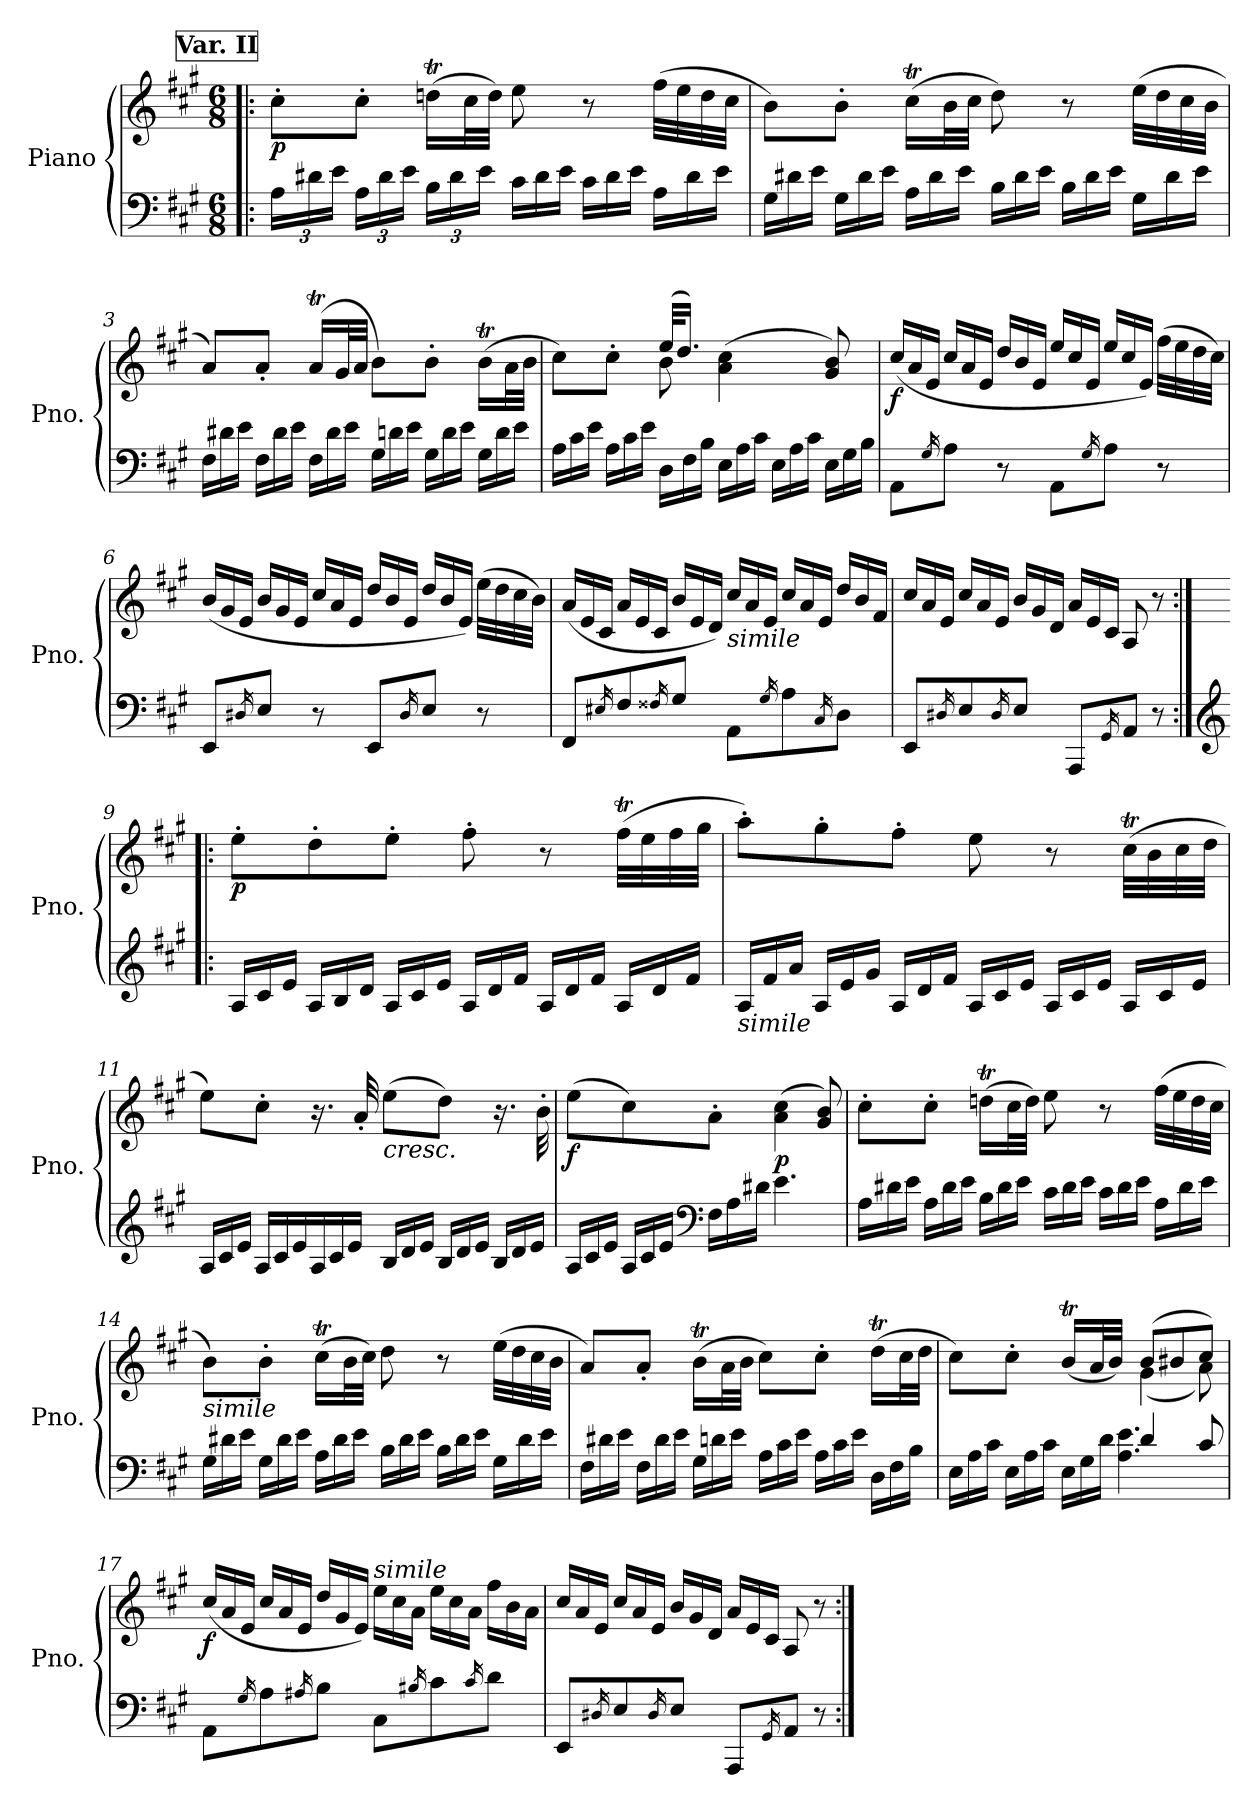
**kern	**kern	**dynam
*part1	*part1	*part1
*staff2	*staff1	*staff1/2
*I"Piano	*	*
*I'Pno.	*	*
*clefF4	*clefG2	*
*k[f#c#g#]	*k[f#c#g#]	*
*M6/8	*M6/8	*
*Xbrackettup	*	*
!!LO:REH:place=s1:a:B:fs=14:t=Var. II
=1!|:	=1!|:	=1!|:
!	!	!LO:DY:b
24A\LL	8cc#'\L	p
24d#X\	.	.
24e\JJ	.	.
24A\LL	8cc#'\J	.
24d#\	.	.
24e\JJ	.	.
24B\LL	(>16ddnT\LL	.
24d#\	.	.
.	32cc#\L	.
24e\JJ	.	.
.	32dd\JJJ)	.
*Xtuplet	*	*
24c#\LL	8ee\	.
24d#\	.	.
24e\JJ	.	.
24c#\LL	8r	.
24d#\	.	.
24e\JJ	.	.
24A\LL	(>32ff#\LLL	.
.	32ee\	.
24d#\	.	.
.	32dd\	.
24e\JJ	.	.
.	32cc#\JJJ	.
=2	=2	=2
24G#\LL	8b\L)	.
24d#X\	.	.
24e\JJ	.	.
24G#\LL	8b'\J	.
24d#\	.	.
24e\JJ	.	.
24A\LL	(>16cc#t\LL	.
24d#\	.	.
.	32b\L	.
24e\JJ	.	.
.	32cc#\JJJ	.
24B\LL	8dd\)	.
24d#\	.	.
24e\JJ	.	.
24B\LL	8r	.
24d#\	.	.
24e\JJ	.	.
24G#\LL	(>32ee\LLL	.
.	32dd\	.
24d#\	.	.
.	32cc#\	.
24e\JJ	.	.
.	32b\JJJ	.
=3	=3	=3
24F#\LL	8a/L)	.
24d#X\	.	.
24e\JJ	.	.
24F#\LL	8a'/J	.
24d#\	.	.
24e\JJ	.	.
24F#\LL	(>16aT/LL	.
24d#\	.	.
.	32g#/L	.
24e\JJ	.	.
.	32a/JJJ	.
24G#\LL	8b\L)	.
24dn\	.	.
24e\JJ	.	.
24G#\LL	8b'\J	.
24d\	.	.
24e\JJ	.	.
24G#\LL	(>16bT\LL	.
24d\	.	.
.	32a\L	.
24e\JJ	.	.
.	32b\JJJ	.
=4	=4	=4
*	*^	*
24A\LL	8cc#\L)	4ryy	.
24c#\	.	.	.
24e\JJ	.	.	.
24A\LL	8cc#'\J	.	.
24c#\	.	.	.
24e\JJ	.	.	.
24D\LL	(>32ee/KLL	8b\	.
.	16.dd/JJ)	.	.
24F#\	.	.	.
24B\JJ	.	.	.
24E\LL	(>4a\ 4cc#\	4.ryy	.
24A\	.	.	.
24c#\JJ	.	.	.
24E\LL	.	.	.
24A\	.	.	.
24c#\JJ	.	.	.
24E\LL	8g#/ 8b/)	.	.
24G#\	.	.	.
24B\JJ	.	.	.
*	*v	*v	*
=5	=5	=5
*	*Xtuplet	*
!	!	!LO:DY:b
8AA\L	(<24cc#/LL	f
.	24a/	.
.	24e/JJ	.
16qG#/	.	.
8A\J	24cc#/LL	.
.	24a/	.
.	24e/JJ	.
8r	24dd/LL	.
.	24b/	.
.	24e/JJ	.
8AA\L	24ee/LL	.
.	24cc#/	.
.	24e/JJ	.
16qG#/	.	.
8A\J	24ee/LL	.
.	24cc#/	.
.	24e/JJ)	.
8r	(>32ff#\LLL	.
.	32ee\	.
.	32dd\	.
.	32cc#\JJJ)	.
=6	=6	=6
8EE/L	(<24b/LL	.
.	24g#/	.
.	24e/JJ	.
16qD#X/	.	.
8E/J	24b/LL	.
.	24g#/	.
.	24e/JJ	.
8r	24cc#/LL	.
.	24a/	.
.	24e/JJ	.
8EE/L	24dd/LL	.
.	24b/	.
.	24e/JJ	.
16qD#/	.	.
8E/J	24dd/LL	.
.	24b/	.
.	24e/JJ)	.
8r	(>32ee\LLL	.
.	32dd\	.
.	32cc#\	.
.	32b\JJJ)	.
=7	=7	=7
8FF#/L	(<24a/LL	.
.	24e/	.
.	24c#/JJ	.
16qE#X/	.	.
8F#/	24a/LL	.
.	24e/	.
.	24c#/JJ	.
16qF##X/	.	.
8G#/J	24b/LL	.
.	24e/	.
.	24d/JJ)	.
!	!LO:TX:b:i:t=simile	!
8AA\L	24cc#/LL	.
.	24a/	.
.	24e/JJ	.
16qG#/	.	.
8A\	24cc#/LL	.
.	24a/	.
.	24e/JJ	.
16qC#/	.	.
8D\J	24dd/LL	.
.	24b/	.
.	24f#/JJ	.
=8	=8	=8
8EE/L	24cc#/LL	.
.	24a/	.
.	24e/JJ	.
16qD#X/	.	.
8E/	24cc#/LL	.
.	24a/	.
.	24e/JJ	.
16qD#/	.	.
8E/J	24b/LL	.
.	24g#/	.
.	24d/JJ	.
8AAA/L	24a/LL	.
.	24e/	.
.	24c#/JJ	.
16qGG#/	.	.
8AA/J	8A/	.
8r	8r	.
=9:|!|:	=9:|!|:	=9:|!|:
*clefG2	*	*
!	!	!LO:DY:b
24A/LL	8ee'\L	p
24c#/	.	.
24e/JJ	.	.
24A/LL	8dd'\	.
24B/	.	.
24d/JJ	.	.
24A/LL	8ee'\J	.
24c#/	.	.
24e/JJ	.	.
24A/LL	8ff#'\	.
24d/	.	.
24f#/JJ	.	.
24A/LL	8r	.
24d/	.	.
24f#/JJ	.	.
24A/LL	(>32ff#T\LLL	.
.	32ee\	.
24d/	.	.
.	32ff#\	.
24f#/JJ	.	.
.	32gg#\JJJ	.
=10	=10	=10
!LO:TX:b:i:t=simile	!	!
24A/LL	8aa'\L)	.
24f#/	.	.
24a/JJ	.	.
24A/LL	8gg#'\	.
24e/	.	.
24g#/JJ	.	.
24A/LL	8ff#'\J	.
24d/	.	.
24f#/JJ	.	.
24A/LL	8ee\	.
24c#/	.	.
24e/JJ	.	.
24A/LL	8r	.
24c#/	.	.
24e/JJ	.	.
24A/LL	(>32cc#t\LLL	.
.	32b\	.
24c#/	.	.
.	32cc#\	.
24e/JJ	.	.
.	32dd\JJJ	.
=11	=11	=11
24A/LL	8ee\L)	.
24c#/	.	.
24e/JJ	.	.
24A/LL	8cc#'\J	.
24c#/	.	.
24e/	.	.
24A/	16.r	.
24c#/	.	.
24e/JJ	.	.
.	32a'/	.
!	!LO:TX:b:i:t=cresc.	!
24B/LL	(>8ee\L	.
24d/	.	.
24e/JJ	.	.
24B/LL	8dd\J)	.
24d/	.	.
24e/JJ	.	.
24B/LL	16.r	.
24d/	.	.
24e/JJ	.	.
.	32b'\	.
=12	=12	=12
!	!	!LO:DY:b
24A/LL	(>8ee\L	f
24c#/	.	.
24e/JJ	.	.
24A/LL	8cc#\)	.
24c#/	.	.
24e/JJ	.	.
*clefF4	*	*
24F#\LL	8a'\J	.
24A\	.	.
24d#X\JJ	.	.
!	!	!LO:DY:b
4.e\	(>4a\ 4cc#\	p
.	8g#/ 8b/)	.
=13	=13	=13
24A\LL	8cc#'\L	.
24d#X\	.	.
24e\JJ	.	.
24A\LL	8cc#'\J	.
24d#\	.	.
24e\JJ	.	.
24B\LL	(>16ddnT\LL	.
24d#\	.	.
.	32cc#\L	.
24e\JJ	.	.
.	32dd\JJJ)	.
24c#\LL	8ee\	.
24d#\	.	.
24e\JJ	.	.
24c#\LL	8r	.
24d#\	.	.
24e\JJ	.	.
24A\LL	(>32ff#\LLL	.
.	32ee\	.
24d#\	.	.
.	32dd\	.
24e\JJ	.	.
.	32cc#\JJJ	.
=14	=14	=14
!LO:TX:a:i:t=simile	!	!
24G#\LL	8b\L)	.
24d#X\	.	.
24e\JJ	.	.
24G#\LL	8b'\J	.
24d#\	.	.
24e\JJ	.	.
24A\LL	(>16cc#t\LL	.
24d#\	.	.
.	32b\L	.
24e\JJ	.	.
.	32cc#\JJJ)	.
24B\LL	8dd\	.
24d#\	.	.
24e\JJ	.	.
24B\LL	8r	.
24d#\	.	.
24e\JJ	.	.
24G#\LL	(>32ee\LLL	.
.	32dd\	.
24d#\	.	.
.	32cc#\	.
24e\JJ	.	.
.	32b\JJJ	.
=15	=15	=15
24F#\LL	8a/L)	.
24d#X\	.	.
24e\JJ	.	.
24F#\LL	8a'/J	.
24d#\	.	.
24e\JJ	.	.
24G#\LL	(>16bT\LL	.
24dn\	.	.
.	32a\L	.
24e\JJ	.	.
.	32b\JJJ	.
24A\LL	8cc#\L)	.
24c#\	.	.
24e\JJ	.	.
24A\LL	8cc#'\J	.
24c#\	.	.
24e\JJ	.	.
24D\LL	(>16ddT\LL	.
24F#\	.	.
.	32cc#\L	.
24B\JJ	.	.
.	32dd\JJJ	.
=16	=16	=16
*^	*^	*
24E\LL	4.ryy	8cc#\L)	4.ryy	.
24A\	.	.	.	.
24c#\JJ	.	.	.	.
24E\LL	.	8cc#'\J	.	.
24A\	.	.	.	.
24c#\JJ	.	.	.	.
24E\LL	.	(<16bT/LL	.	.
24G#\	.	.	.	.
.	.	32a/L	.	.
24d\JJ	.	.	.	.
.	.	32b/JJJ)	.	.
4d/	4.A\ 4.e\	(>8b/L	(<4g#\	.
.	.	8b#X/	.	.
8c#/	.	8cc#/J)	8a\)	.
*v	*v	*	*	*
=17	=17	=17	=17
!	!	!	!LO:DY:b
*	*v	*v	*
8AA\L	(<24cc#/LL	f
.	24a/	.
.	24e/JJ	.
16qG#/	.	.
8A\	24cc#/LL	.
.	24a/	.
.	24e/JJ	.
16qA#X/	.	.
8B\J	24dd/LL	.
.	24g#/	.
.	24e/JJ)	.
!	!LO:TX:a:i:t=simile	!
8C#\L	24ee\LL	.
.	24cc#\	.
.	24a\JJ	.
16qB#X/	.	.
8c#\	24ee\LL	.
.	24cc#\	.
.	24a\JJ	.
16qc#/	.	.
8d\J	24ff#\LL	.
.	24b\	.
.	24a\JJ	.
=18	=18	=18
8EE/L	24cc#/LL	.
.	24a/	.
.	24e/JJ	.
16qD#X/	.	.
8E/	24cc#/LL	.
.	24a/	.
.	24e/JJ	.
16qD#/	.	.
8E/J	24b/LL	.
.	24g#/	.
.	24d/JJ	.
8AAA/L	24a/LL	.
.	24e/	.
.	24c#/JJ	.
16qGG#/	.	.
8AA/J	8A/	.
8r	8r	.
=:|!	=:|!	=:|!
*-	*-	*-
